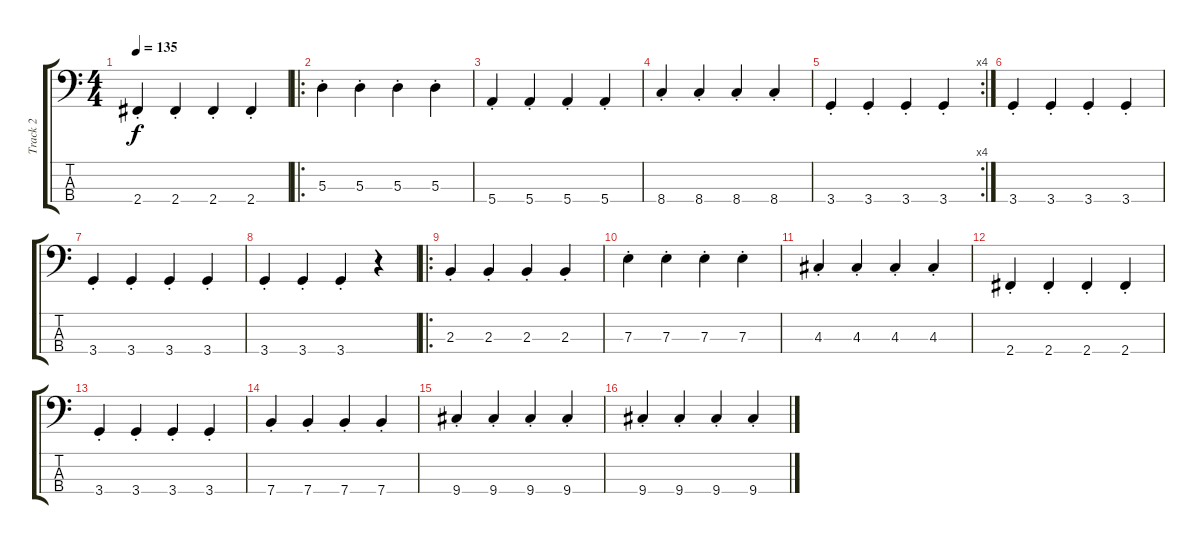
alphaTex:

\track ("Track 2" "Track 2") {instrument electricbassfinger}
\staff {score tabs}
\tuning (G2 D2 A1 E1) {hide}
\ts (4 4)
\tempo 135
\clef f4
\ks c
2.4{st}.4{dy f} 2.4{st}.4 2.4{st}.4 2.4{st}.4 |
\ro
5.3{st}.4 5.3{st}.4 5.3{st}.4 5.3{st}.4 |
5.4{st}.4 5.4{st}.4 5.4{st}.4 5.4{st}.4 |
8.4{st}.4 8.4{st}.4 8.4{st}.4 8.4{st}.4 |
\rc 4
3.4{st}.4 3.4{st}.4 3.4{st}.4 3.4{st}.4 |
3.4{st}.4 3.4{st}.4 3.4{st}.4 3.4{st}.4 |
3.4{st}.4 3.4{st}.4 3.4{st}.4 3.4{st}.4 |
3.4{st}.4 3.4{st}.4 3.4{st}.4 r.4 |
\ro
2.3{st}.4 2.3{st}.4 2.3{st}.4 2.3{st}.4 |
7.3{st}.4 7.3{st}.4 7.3{st}.4 7.3{st}.4 |
4.3{st}.4 4.3{st}.4 4.3{st}.4 4.3{st}.4 |
2.4{st}.4 2.4{st}.4 2.4{st}.4 2.4{st}.4 |
3.4{st}.4 3.4{st}.4 3.4{st}.4 3.4{st}.4 |
7.4{st}.4 7.4{st}.4 7.4{st}.4 7.4{st}.4 |
9.4{st}.4 9.4{st}.4 9.4{st}.4 9.4{st}.4 |
9.4{st}.4 9.4{st}.4 9.4{st}.4 9.4{st}.4
